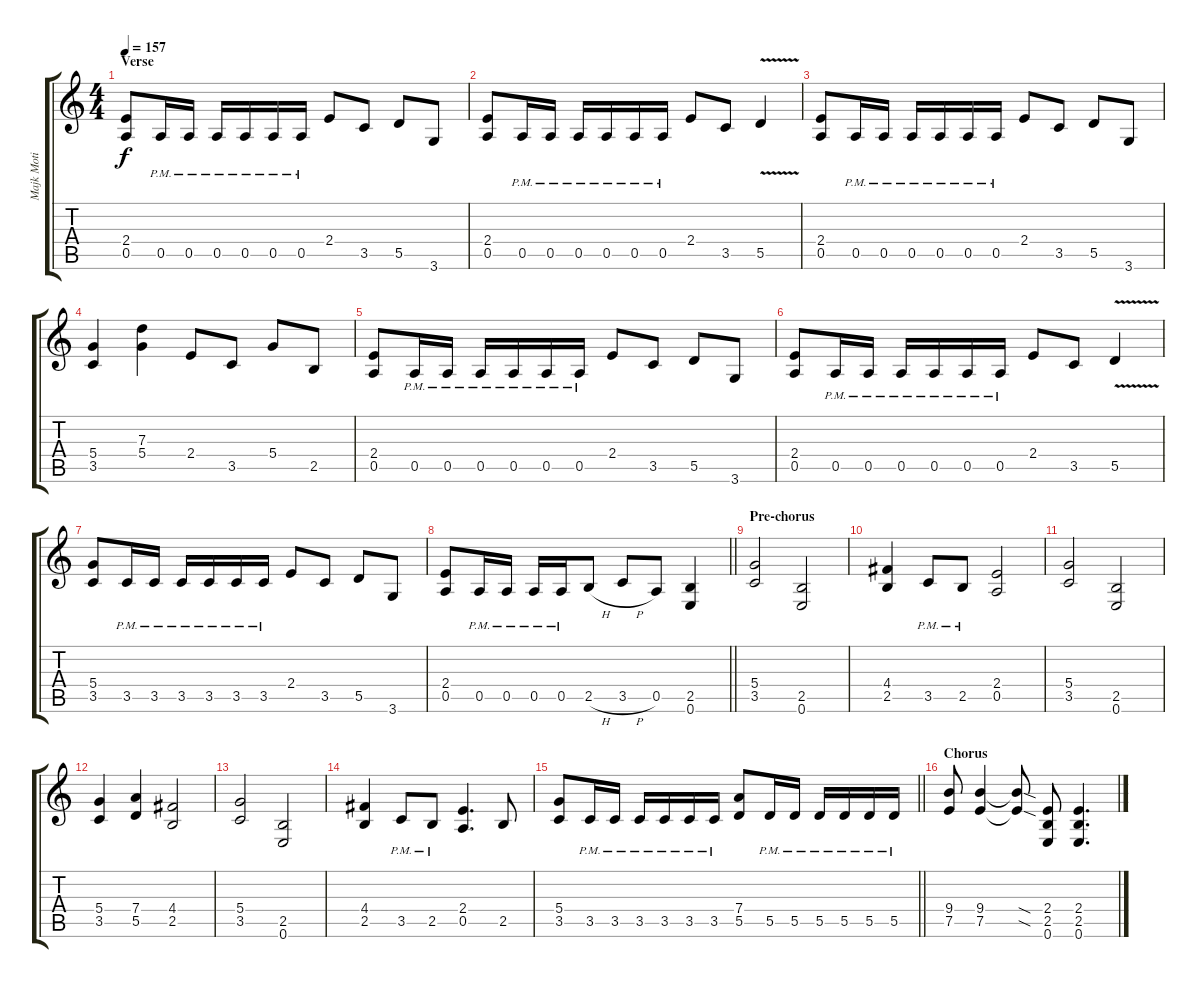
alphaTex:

\track ("Majk Moti" "Majk Moti") {instrument distortionguitar}
\staff {score tabs}
\tuning (E4 B3 G3 D3 A2 E2) {hide}
\ts (4 4)
\section ("" "Verse")
\tempo 157
\clef g2
\ks c
(2.4 0.5).8{dy f} 0.5{pm}.16 0.5{pm}.16 0.5{pm}.16 0.5{pm}.16 0.5{pm}.16 0.5{pm}.16 2.4.8 3.5.8 5.5.8 3.6.8 |
(2.4 0.5).8 0.5{pm}.16 0.5{pm}.16 0.5{pm}.16 0.5{pm}.16 0.5{pm}.16 0.5{pm}.16 2.4.8 3.5.8 5.5{v}.4 |
(2.4 0.5).8 0.5{pm}.16 0.5{pm}.16 0.5{pm}.16 0.5{pm}.16 0.5{pm}.16 0.5{pm}.16 2.4.8 3.5.8 5.5.8 3.6.8 |
(5.4 3.5).4 (7.3 5.4).4 2.4.8 3.5.8 5.4.8 2.5.8 |
(2.4 0.5).8 0.5{pm}.16 0.5{pm}.16 0.5{pm}.16 0.5{pm}.16 0.5{pm}.16 0.5{pm}.16 2.4.8 3.5.8 5.5.8 3.6.8 |
(2.4 0.5).8 0.5{pm}.16 0.5{pm}.16 0.5{pm}.16 0.5{pm}.16 0.5{pm}.16 0.5{pm}.16 2.4.8 3.5.8 5.5{v}.4 |
(5.4 3.5).8 3.5{pm}.16 3.5{pm}.16 3.5{pm}.16 3.5{pm}.16 3.5{pm}.16 3.5{pm}.16 2.4.8 3.5.8 5.5.8 3.6.8 |
\barLineRight lightlight
(2.4 0.5).8 0.5{pm}.16 0.5{pm}.16 0.5{pm}.16 0.5{pm}.16 2.5{h}.8 3.5{h}.8 0.5.8 (2.5 0.6).4 |
\section ("" "Pre-chorus")
(5.4 3.5).2 (2.5 0.6).2 |
(4.4 2.5).4 3.5{pm}.8 2.5{pm}.8 (2.4 0.5).2 |
(5.4 3.5).2 (2.5 0.6).2 |
(5.4 3.5).4 (7.4 5.5).4 (4.4 2.5).2 |
(5.4 3.5).2 (2.5 0.6).2 |
(4.4 2.5).4 3.5{pm}.8 2.5{pm}.8 (2.4 0.5).4{d} 2.5.8 |
\barLineRight lightlight
(5.4 3.5).8 3.5{pm}.16 3.5{pm}.16 3.5{pm}.16 3.5{pm}.16 3.5{pm}.16 3.5{pm}.16 (7.4 5.5).8 5.5{pm}.16 5.5{pm}.16 5.5{pm}.16 5.5{pm}.16 5.5{pm}.16 5.5{pm}.16 |
\section ("" "Chorus")
(9.4 7.5).8 (9.4 7.5).4 (9.4{sod t} 7.5{sod t}).8 (2.4 2.5 0.6).8 (2.4 2.5 0.6).4{d}
